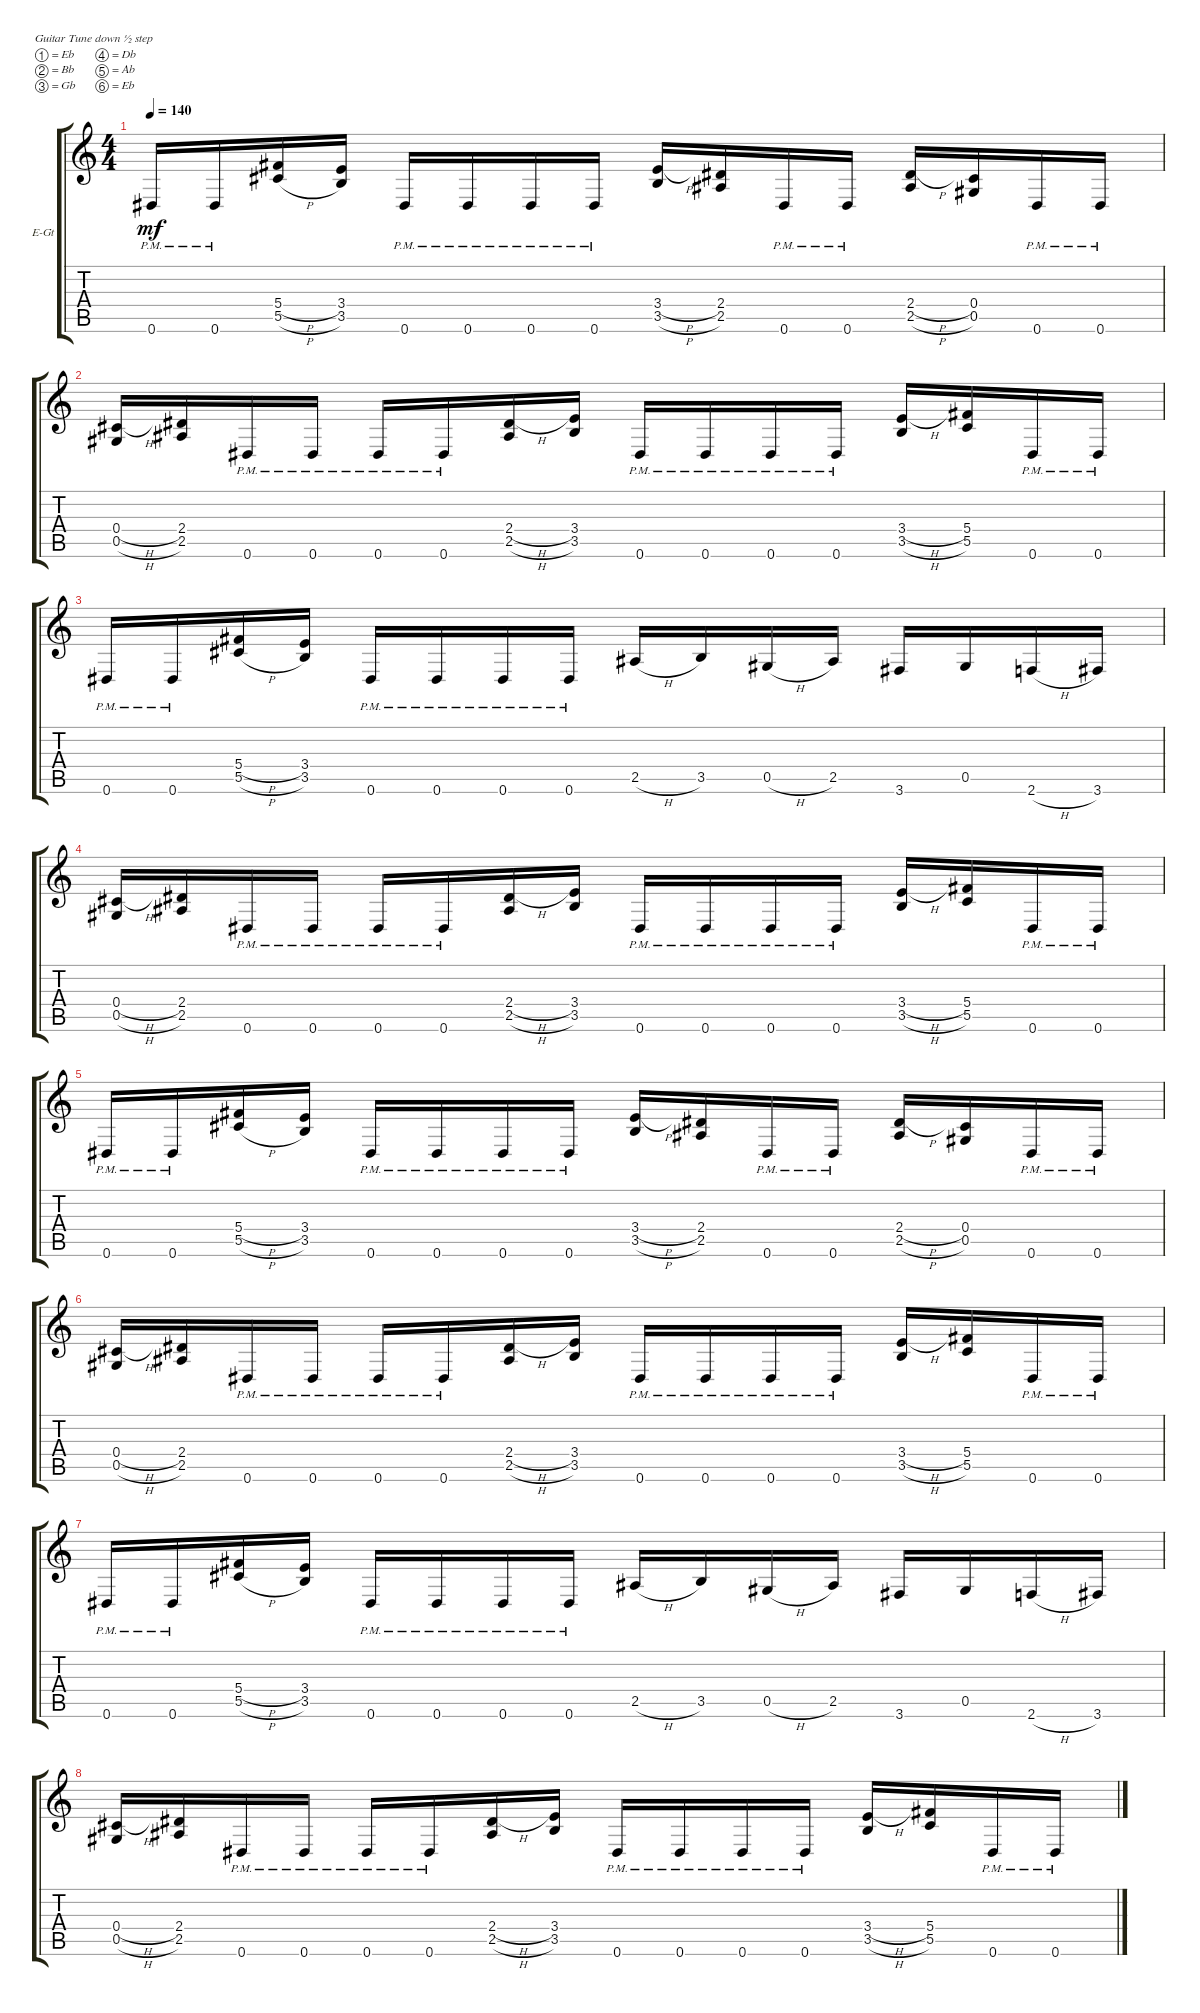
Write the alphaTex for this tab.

\bracketExtendMode groupsimilarinstruments
\firstSystemTrackNameOrientation horizontal
\otherSystemsTrackNameOrientation horizontal
\track ("right" "E-Gt") {instrument distortionguitar}
\staff {score tabs}
\tuning (Eb4 Bb3 Gb3 Db3 Ab2 Eb2)
\ts (4 4)
\tempo 140
\clef g2
\ks c
0.6{pm}.16{dy mf} 0.6{pm}.16 (5.4{h} 5.5{h}).16 (3.4 3.5).16 0.6{pm}.16 0.6{pm}.16 0.6{pm}.16 0.6{pm}.16 (3.5{h} 3.4{h}).16 (2.5 2.4).16 0.6{pm}.16 0.6{pm}.16 (2.5{h} 2.4{h}).16 (0.5 0.4).16 0.6{pm}.16 0.6{pm}.16 |
(0.5{h} 0.4{h}).16 (2.5 2.4).16 0.6{pm}.16 0.6{pm}.16 0.6{pm}.16 0.6{pm}.16 (2.5{h} 2.4{h}).16 (3.5 3.4).16 0.6{pm}.16 0.6{pm}.16 0.6{pm}.16 0.6{pm}.16 (3.5{h} 3.4{h}).16 (5.5 5.4).16 0.6{pm}.16 0.6{pm}.16 |
0.6{pm}.16 0.6{pm}.16 (5.4{h} 5.5{h}).16 (3.4 3.5).16 0.6{pm}.16 0.6{pm}.16 0.6{pm}.16 0.6{pm}.16 2.5{h}.16 3.5.16 0.5{h}.16 2.5.16 3.6.16 0.5.16 2.6{h}.16 3.6.16 |
(0.5{h} 0.4{h}).16 (2.5 2.4).16 0.6{pm}.16 0.6{pm}.16 0.6{pm}.16 0.6{pm}.16 (2.5{h} 2.4{h}).16 (3.5 3.4).16 0.6{pm}.16 0.6{pm}.16 0.6{pm}.16 0.6{pm}.16 (3.5{h} 3.4{h}).16 (5.5 5.4).16 0.6{pm}.16 0.6{pm}.16 |
0.6{pm}.16 0.6{pm}.16 (5.4{h} 5.5{h}).16 (3.4 3.5).16 0.6{pm}.16 0.6{pm}.16 0.6{pm}.16 0.6{pm}.16 (3.5{h} 3.4{h}).16 (2.5 2.4).16 0.6{pm}.16 0.6{pm}.16 (2.5{h} 2.4{h}).16 (0.5 0.4).16 0.6{pm}.16 0.6{pm}.16 |
(0.5{h} 0.4{h}).16 (2.5 2.4).16 0.6{pm}.16 0.6{pm}.16 0.6{pm}.16 0.6{pm}.16 (2.5{h} 2.4{h}).16 (3.5 3.4).16 0.6{pm}.16 0.6{pm}.16 0.6{pm}.16 0.6{pm}.16 (3.5{h} 3.4{h}).16 (5.5 5.4).16 0.6{pm}.16 0.6{pm}.16 |
0.6{pm}.16 0.6{pm}.16 (5.4{h} 5.5{h}).16 (3.4 3.5).16 0.6{pm}.16 0.6{pm}.16 0.6{pm}.16 0.6{pm}.16 2.5{h}.16 3.5.16 0.5{h}.16 2.5.16 3.6.16 0.5.16 2.6{h}.16 3.6.16 |
(0.5{h} 0.4{h}).16 (2.5 2.4).16 0.6{pm}.16 0.6{pm}.16 0.6{pm}.16 0.6{pm}.16 (2.5{h} 2.4{h}).16 (3.5 3.4).16 0.6{pm}.16 0.6{pm}.16 0.6{pm}.16 0.6{pm}.16 (3.5{h} 3.4{h}).16 (5.5 5.4).16 0.6{pm}.16 0.6{pm}.16
